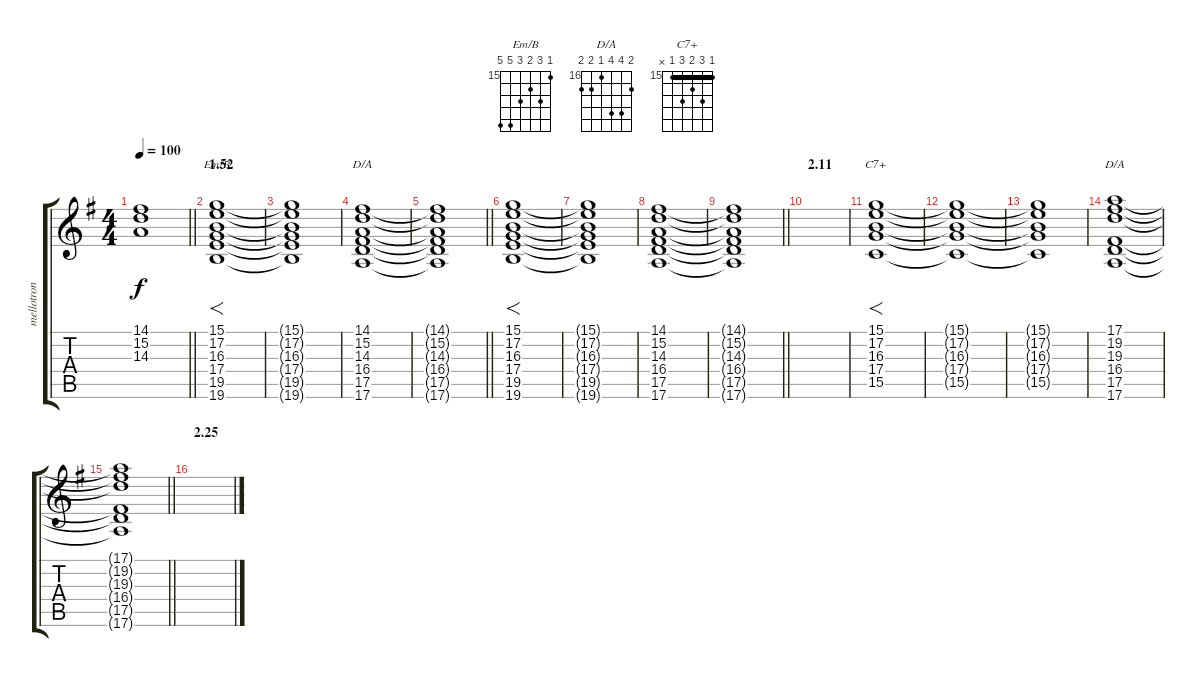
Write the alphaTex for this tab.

\track ("mellotron" "mellotron") {instrument stringensemble1}
\staff {score tabs}
\tuning (E4 B3 G3 D3 A2 E2) {hide}
\chord ("Em/B" 15 17 16 17 19 19) {firstfret 15}
\chord ("D/A" 14 15 14 16 17 17) {firstfret 14 barre 14}
\chord ("C7+" 15 17 16 17 15 x) {firstfret 15 barre 15}
\chord ("D/A" 17 19 19 16 17 17) {firstfret 16}
\ts (4 4)
\tempo 100
\clef g2
\barLineRight lightlight
\ks g
(14.1{t} 15.2{t} 14.3{t}).1{dy f} |
\section ("" "1.52")
(15.1 17.2 16.3 17.4 19.5 19.6).1{f ch "Em/B"} |
(15.1{t} 17.2{t} 16.3{t} 17.4{t} 19.5{t} 19.6{t}).1 |
(14.1 15.2 14.3 16.4 17.5 17.6).1{ch "D/A"} |
\barLineRight lightlight
(14.1{t} 15.2{t} 14.3{t} 16.4{t} 17.5{t} 17.6{t}).1 |
(15.1 17.2 16.3 17.4 19.5 19.6).1{f} |
(15.1{t} 17.2{t} 16.3{t} 17.4{t} 19.5{t} 19.6{t}).1 |
(14.1 15.2 14.3 16.4 17.5 17.6).1 |
\barLineRight lightlight
(14.1{t} 15.2{t} 14.3{t} 16.4{t} 17.5{t} 17.6{t}).1 |
\section ("" "2.11")
|
(15.1 17.2 16.3 17.4 15.5).1{f ch "C7+"} |
(15.1{t} 17.2{t} 16.3{t} 17.4{t} 15.5{t}).1 |
(15.1{t} 17.2{t} 16.3{t} 17.4{t} 15.5{t}).1 |
(17.1 19.2 19.3 16.4 17.5 17.6).1{ch "D/A"} |
\barLineRight lightlight
(17.1{t} 19.2{t} 19.3{t} 16.4{t} 17.5{t} 17.6{t}).1 |
\section ("" "2.25")
